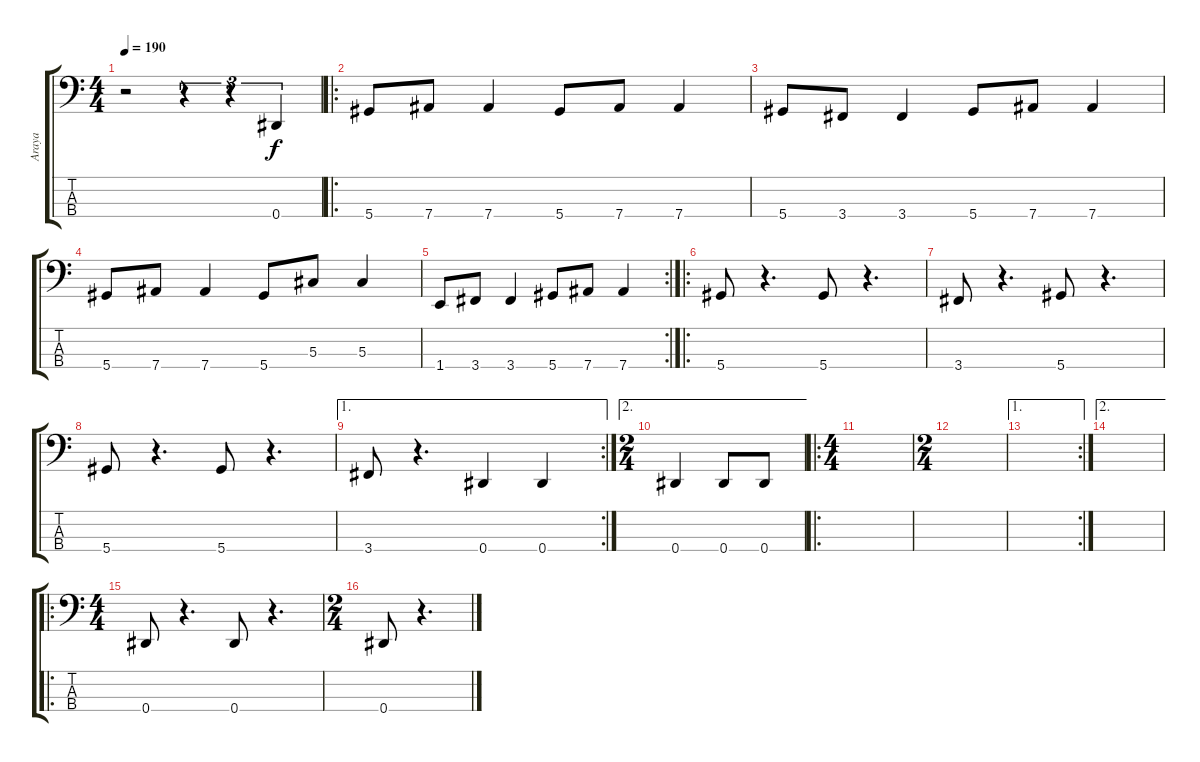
\track ("Araya" "Araya") {instrument electricbasspick}
\staff {score tabs}
\tuning (Gb2 Db2 Ab1 Eb1) {hide}
\ts (4 4)
\tempo 190
\clef f4
\ks c
r.2{dy f} r.4{tu (3 2)} r.4{tu (3 2)} 0.4.4{tu (3 2)} |
\ro
5.4.8 7.4.8 7.4.4 5.4.8 7.4.8 7.4.4 |
5.4.8 3.4.8 3.4.4 5.4.8 7.4.8 7.4.4 |
5.4.8 7.4.8 7.4.4 5.4.8 5.3.8 5.3.4 |
\rc 2
1.4.8 3.4.8 3.4.4 5.4.8 7.4.8 7.4.4 |
\ro
5.4.8 r.4{d} 5.4.8 r.4{d} |
3.4.8 r.4{d} 5.4.8 r.4{d} |
5.4.8 r.4{d} 5.4.8 r.4{d} |
\ae 1
\rc 2
3.4.8 r.4{d} 0.4.4 0.4.4 |
\ae 2
\ts (2 4)
0.4.4 0.4.8 0.4.8 |
\ro
\ts (4 4)
|
\ts (2 4)
|
\ae 1
\rc 2
|
\ae 2
|
\ro
\ts (4 4)
0.4.8 r.4{d} 0.4.8 r.4{d} |
\ts (2 4)
0.4.8 r.4{d}
